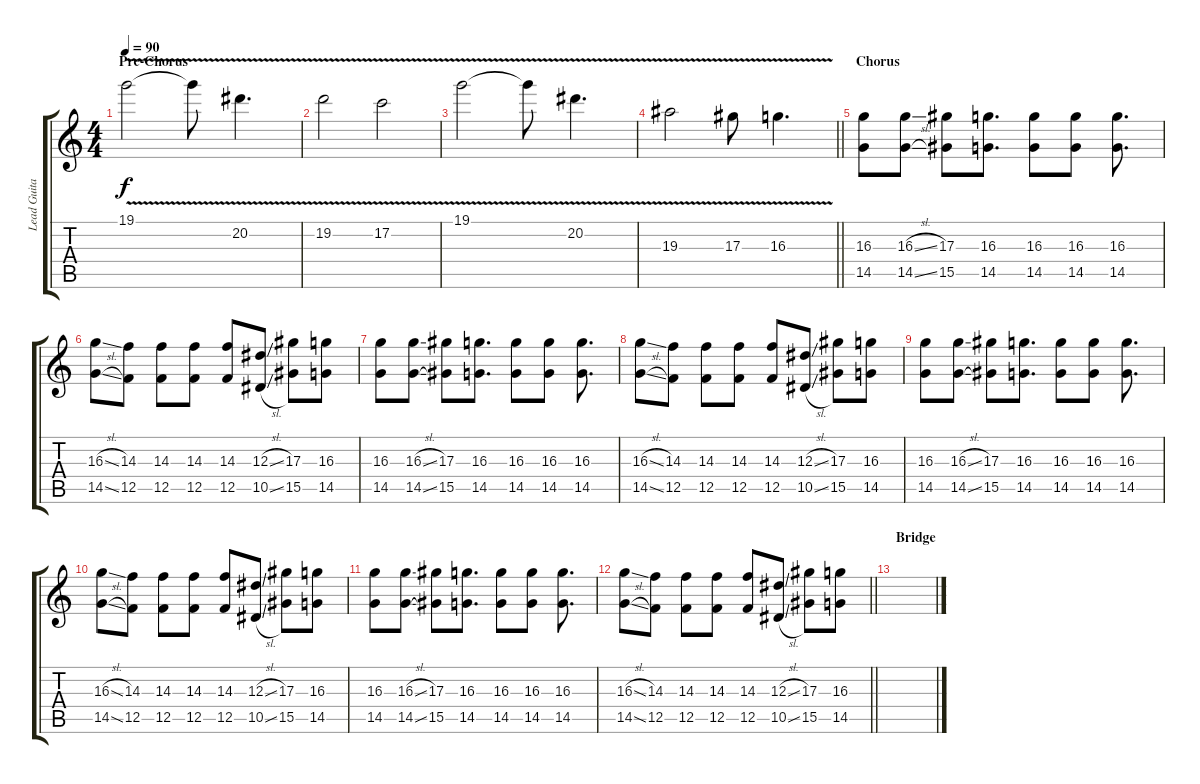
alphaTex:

\track ("Lead Guitar" "Lead Guita") {instrument distortionguitar}
\staff {score tabs}
\tuning (C4 G3 Eb3 Bb2 F2 C2) {hide}
\ts (4 4)
\section ("" "Pre-Chorus")
\tempo 90
\clef g2
\ks c
19.1{v}.2{dy f} 19.1{t}.8 20.2{v}.4{d} |
19.2{v}.2 17.2{v}.2 |
19.1{v}.2 19.1{t}.8 20.2{v}.4{d} |
\barLineRight lightlight
19.3{v}.2 17.3{v}.8 16.3{v}.4{d} |
\section ("" "Chorus")
(16.3 14.5).8 (16.3{sl} 14.5{sl}).8 (17.3 15.5).8 (16.3 14.5).8{d} (16.3 14.5).8 (16.3 14.5).8 (16.3 14.5).8{d} |
(16.3{sl} 14.5{sl}).8 (14.3 12.5).8 (14.3 12.5).8 (14.3 12.5).8 (14.3 12.5).8 (12.3{sl} 10.5{sl}).8 (17.3 15.5).8 (16.3 14.5).8 |
(16.3 14.5).8 (16.3{sl} 14.5{sl}).8 (17.3 15.5).8 (16.3 14.5).8{d} (16.3 14.5).8 (16.3 14.5).8 (16.3 14.5).8{d} |
(16.3{sl} 14.5{sl}).8 (14.3 12.5).8 (14.3 12.5).8 (14.3 12.5).8 (14.3 12.5).8 (12.3{sl} 10.5{sl}).8 (17.3 15.5).8 (16.3 14.5).8 |
(16.3 14.5).8 (16.3{sl} 14.5{sl}).8 (17.3 15.5).8 (16.3 14.5).8{d} (16.3 14.5).8 (16.3 14.5).8 (16.3 14.5).8{d} |
(16.3{sl} 14.5{sl}).8 (14.3 12.5).8 (14.3 12.5).8 (14.3 12.5).8 (14.3 12.5).8 (12.3{sl} 10.5{sl}).8 (17.3 15.5).8 (16.3 14.5).8 |
(16.3 14.5).8 (16.3{sl} 14.5{sl}).8 (17.3 15.5).8 (16.3 14.5).8{d} (16.3 14.5).8 (16.3 14.5).8 (16.3 14.5).8{d} |
\barLineRight lightlight
(16.3{sl} 14.5{sl}).8 (14.3 12.5).8 (14.3 12.5).8 (14.3 12.5).8 (14.3 12.5).8 (12.3{sl} 10.5{sl}).8 (17.3 15.5).8 (16.3 14.5).8 |
\section ("" "Bridge")
